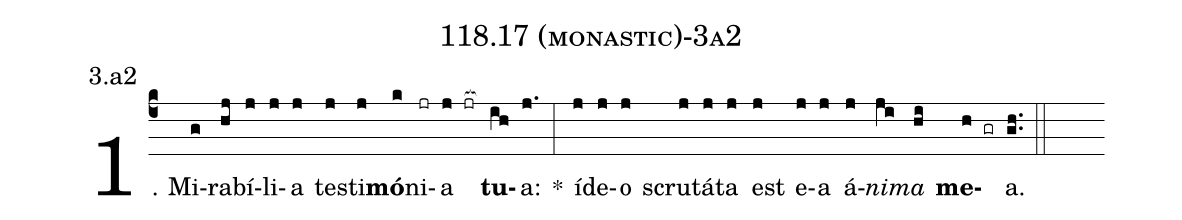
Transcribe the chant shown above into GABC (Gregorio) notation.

name: 118.17 (monastic)-3a2;
annotation: 3.a2;
%%
(c4)1. Mi(g)ra(hj)bí(j)li(j)a(j) tes(j)ti(j)<b>mó</b>(k)ni(jr)a(j jr[ocb:1{]) <b>tu</b>(ih[ocb:0}])a:(j.) *(:) íd(j)e(j)o(j) scru(j)tá(j)ta(j) est(j) e(j)a(j) á(j)<i>ni</i>(ji)<i>ma</i>(hi) <b>me</b>(h gr)a.(gh..) (::)
